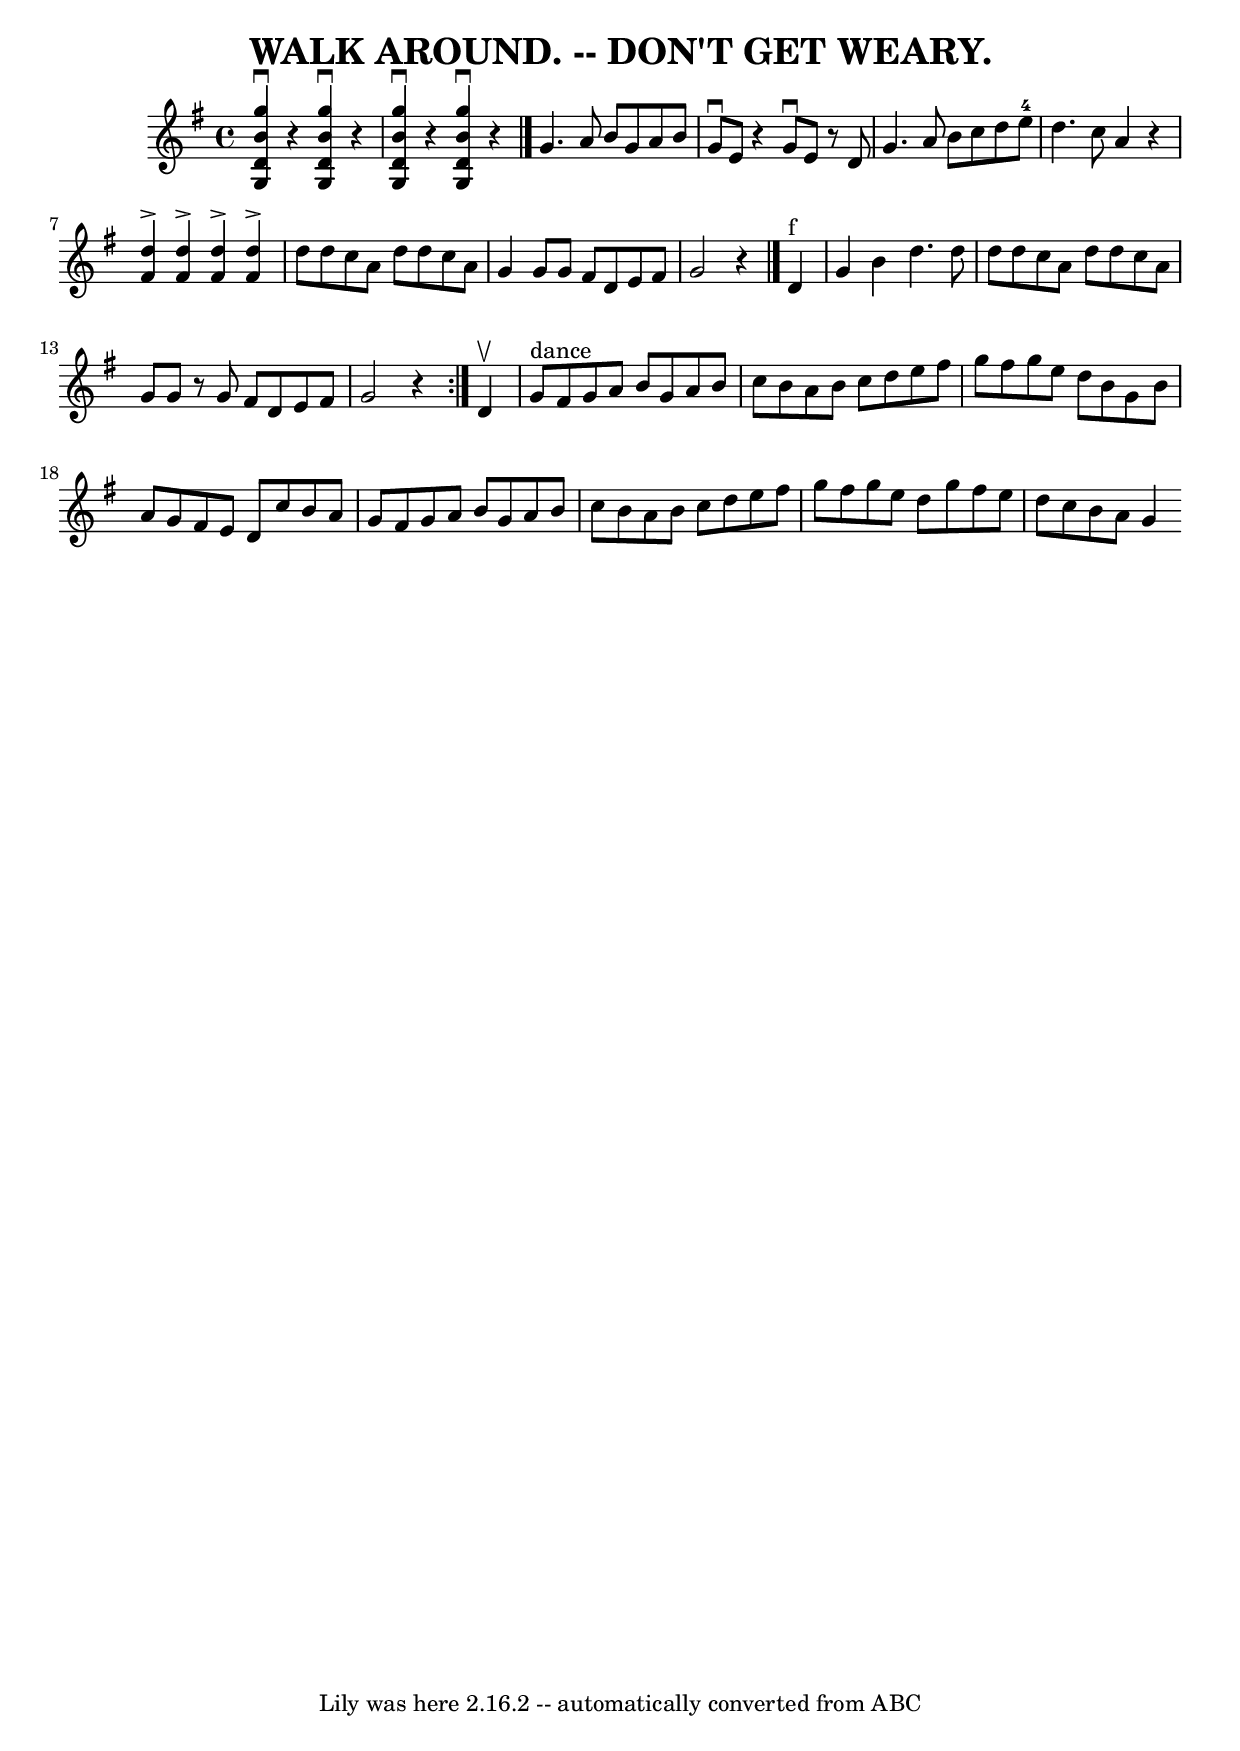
\version "2.16.2"
\include "Mammoth.ily"
\header {
  %% book = "Ryan's Mammoth Collection of Fiddle Tunes"
  crossRefNumber = "1"
  footnotes = ""
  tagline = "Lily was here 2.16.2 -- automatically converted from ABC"
  title = "WALK AROUND. -- DON'T GET WEARY."

}
voicedefault =  {


  \override Staff.TimeSignature #'style = #'C
  \time 4/4 
  \key g \major
  << g''4^\downbow b'4 d'4 g4   >> r4   <<       g''4^\downbow b'4 d'4 g4   >> r4    |
  << g''4^\downbow   
     b'4 d'4 g4   >> r4   << g''4^\downbow b'4 d'4 g4   >> r4          \bar "|." g'4. a'8 b'8 g'8 a'8 b'8     |
  g'8^\downbow e'8    r4 g'8^\downbow e'8    r8 d'8    |
  g'4. a'8    b'8 c''8 d''8 e''8-4    |
  d''4. c''8 a'4    r4    |
  << d''4^\accent fis'4   >> << d''4^\accent fis'4   >>      << d''4^\accent fis'4   >> << d''4^\accent fis'4   >>    |
     d''8 d''8 c''8 a'8 d''8 d''8 c''8 a'8     |
  g'4       g'8 g'8 fis'8 d'8 e'8 fis'8     |
  g'2    r4   \bar "|."  
  
  \repeat volta 2 {     d'4^"f"    |
    g'4 b'4 d''4. d''8     |
    d''8 d''8 c''8 a'8 d''8 d''8 c''8 a'8     |
    g'8 g'8    r8 g'8 fis'8 d'8 e'8 fis'8    |
    
    g'2    r4      } d'4^\upbow    |
  g'8^"dance" fis'8 g'8 a'8    b'8 g'8 a'8 b'8     |
  c''8 b'8 a'8 b'8 c''8       d''8 e''8 fis''8     |
  g''8 fis''8 g''8 e''8 d''8       b'8 g'8 b'8     |
  a'8 g'8 fis'8 e'8 d'8 c''8       b'8 a'8     |
  g'8 fis'8 g'8 a'8 b'8 g'8 a'8       b'8     |
  c''8 b'8 a'8 b'8 c''8 d''8 e''8 fis''8    |
  g''8 fis''8 g''8 e''8 d''8 g''8 fis''8 e''8     |
  d''8 c''8 b'8 a'8 g'4        

}

\score{
  <<

    \context Staff="default"
    {
      \voicedefault 
      
    }

  >>
  \layout {
    
  }
  \midi {
  }

}
